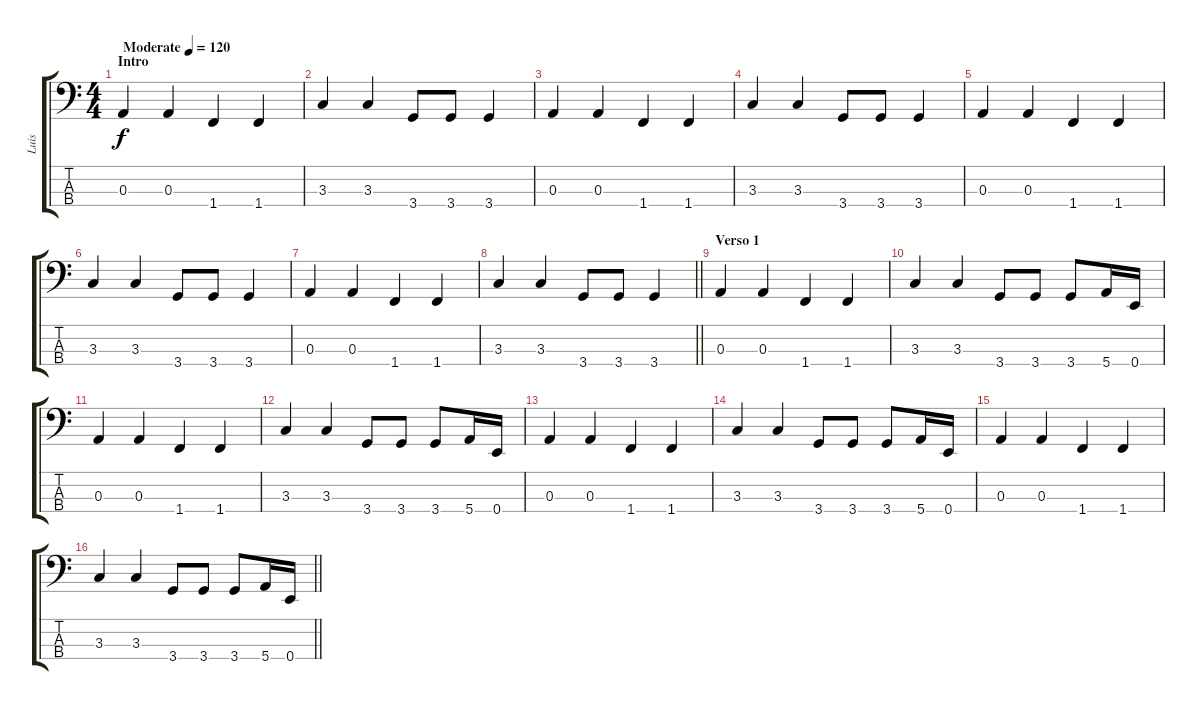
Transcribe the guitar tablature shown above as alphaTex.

\track ("Luis" "Luis") {instrument electricbasspick}
\staff {score tabs}
\tuning (G2 D2 A1 E1) {hide}
\ts (4 4)
\section ("" "Intro")
\tempo (120 "Moderate")
\clef f4
\ks c
0.3.4{dy f instrument electricbasspick} 0.3.4 1.4.4 1.4.4 |
3.3.4 3.3.4 3.4.8 3.4.8 3.4.4 |
0.3.4 0.3.4 1.4.4 1.4.4 |
3.3.4 3.3.4 3.4.8 3.4.8 3.4.4 |
0.3.4 0.3.4 1.4.4 1.4.4 |
3.3.4 3.3.4 3.4.8 3.4.8 3.4.4 |
0.3.4 0.3.4 1.4.4 1.4.4 |
\barLineRight lightlight
3.3.4 3.3.4 3.4.8 3.4.8 3.4.4 |
\section ("" "Verso 1")
0.3.4{volume 16} 0.3.4 1.4.4 1.4.4 |
3.3.4 3.3.4 3.4.8 3.4.8 3.4.8 5.4.16 0.4.16 |
0.3.4 0.3.4 1.4.4 1.4.4 |
3.3.4 3.3.4 3.4.8 3.4.8 3.4.8 5.4.16 0.4.16 |
0.3.4 0.3.4 1.4.4 1.4.4 |
3.3.4 3.3.4 3.4.8 3.4.8 3.4.8 5.4.16 0.4.16 |
0.3.4 0.3.4 1.4.4 1.4.4 |
\barLineRight lightlight
3.3.4 3.3.4 3.4.8 3.4.8 3.4.8 5.4.16 0.4.16
